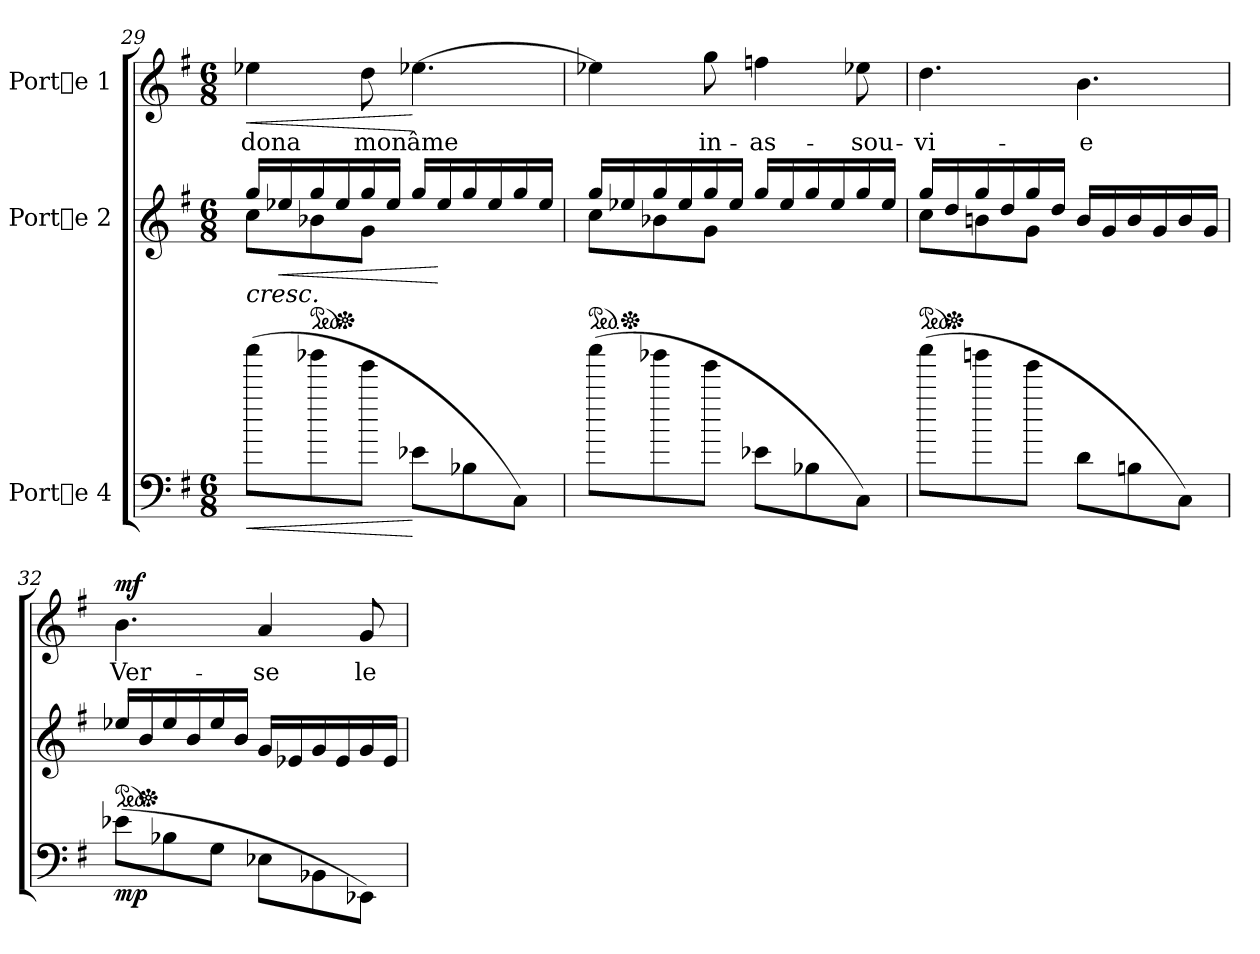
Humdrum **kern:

**kern	**dynam	**kern	**dynam	**kern	**text	**dynam
*part3	*part3	*part2	*part2	*part1	*part1	*part1
*staff3	*staff3	*staff2	*staff2	*staff1	*staff1	*staff1
*I"Porte 4	*	*I"Porte 2	*	*I"Porte 1	*	*
*clefF4	*	*clefG2	*	*clefG2	*	*
*k[f#]	*	*k[f#]	*	*k[f#]	*	*
*G:	*	*G:	*	*G:	*	*
*M6/8	*	*M6/8	*	*M6/8	*	*
=29	=29	=29	=29	=29	=29	=29
!	!LO:HP:b	!	!LO:HP:b	!	!LO:LY:b	!LO:HP:b
*	*	*^	*	*	*	*
(>8cccc\L	<	16gg/L	8cc\L	<	4ee-X\	dona	<
!	!	!	!	!LO:HP:b	!	!	!
.	.	16ee-X/	.	<	.	.	.
*	*	*ped	*	*	*	*	*
8bbb-X\	.	16gg/	8b-X\	.	.	.	.
*	*	*Xped	*	*	*	*	*
.	.	16ee-/	.	.	.	.	.
!	!	!	!	!	!	!LO:LY:b	!
8ggg\J	.	16gg/	8g\J	.	8dd\	mon	.
.	.	16ee-/J	.	.	.	.	.
!	!	!	!	!	!	!LO:LY:b	!
8e-X\L	[	16gg/L	4.ryy	.	[>4.ee-X\	âme	[
.	.	16ee-/	.	[ [	.	.	.
8B-X\	.	16gg/	.	.	.	.	.
.	.	16ee-/	.	.	.	.	.
8C\J)	.	16gg/	.	.	.	.	.
.	.	16ee-/J	.	.	.	.	.
=30	=30	=30	=30	=30	=30	=30	=30
*	*	*ped	*	*	*	*	*
!	!	!	!	!	!	!LO:LY:b	!
(>8cccc\L	.	16gg/L	8cc\L	.	4ee-X\]	.	.
*	*	*Xped	*	*	*	*	*
.	.	16ee-X/	.	.	.	.	.
8bbb-X\	.	16gg/	8b-X\	.	.	.	.
.	.	16ee-/	.	.	.	.	.
!	!	!	!	!	!	!LO:LY:b	!
8ggg\J	.	16gg/	8g\J	.	8gg\	in-	.
.	.	16ee-/J	.	.	.	.	.
!	!	!	!	!	!	!LO:LY:b	!
8e-X\L	.	16gg/L	4.ryy	.	4ffn\	-as-	.
.	.	16ee-/	.	.	.	.	.
8B-X\	.	16gg/	.	.	.	.	.
.	.	16ee-/	.	.	.	.	.
!	!	!	!	!	!	!LO:LY:b	!
8C\J)	.	16gg/	.	.	8ee-X\	-sou-	.
.	.	16ee-/J	.	.	.	.	.
!!LO:LB:g=z
=31	=31	=31	=31	=31	=31	=31	=31
*	*	*ped	*	*	*	*	*
!	!	!	!	!	!	!LO:LY:b	!
(>8cccc\L	.	16gg/L	8cc\L	.	4.dd\	-vi-	.
*	*	*Xped	*	*	*	*	*
.	.	16dd/	.	.	.	.	.
8bbbn\	.	16gg/	8bn\	.	.	.	.
.	.	16dd/	.	.	.	.	.
8ggg\J	.	16gg/	8g\J	.	.	.	.
.	.	16dd/J	.	.	.	.	.
!	!	!	!	!	!	!LO:LY:b	!
8d\L	.	16b/L	4.ryy	.	4.b\	-e	.
.	.	16g/	.	.	.	.	.
8Bn\	.	16b/	.	.	.	.	.
.	.	16g/	.	.	.	.	.
8C\J)	.	16b/	.	.	.	.	.
.	.	16g/J	.	.	.	.	.
*	*	*v	*v	*	*	*	*
=32	=32	=32	=32	=32	=32	=32
*	*	*ped	*	*	*	*
!	!LO:DY:b	!	!LO:DY:b	!	!LO:LY:b	!
!	!	!	!LO:DY:n=1:b	!	!	!LO:DY:a
(>8e-X\L	mp	16ee-X/L	mp mp	4.b\	Ver-	mf
*	*	*Xped	*	*	*	*
.	.	16b/	.	.	.	.
8B-X\	.	16ee-/	.	.	.	.
.	.	16b/	.	.	.	.
8G\J	.	16ee-/	.	.	.	.
.	.	16b/J	.	.	.	.
!	!	!	!	!	!LO:LY:b	!
8E-X\L	.	16g/L	.	4a/	-se	.
.	.	16e-X/	.	.	.	.
8BB-X\	.	16g/	.	.	.	.
.	.	16e-/	.	.	.	.
!	!	!	!	!	!LO:LY:b	!
8EE-X\J)	.	16g/	.	8g/	le	.
.	.	16e-/J	.	.	.	.
=	=	=	=	=	=	=
*-	*-	*-	*-	*-	*-	*-
